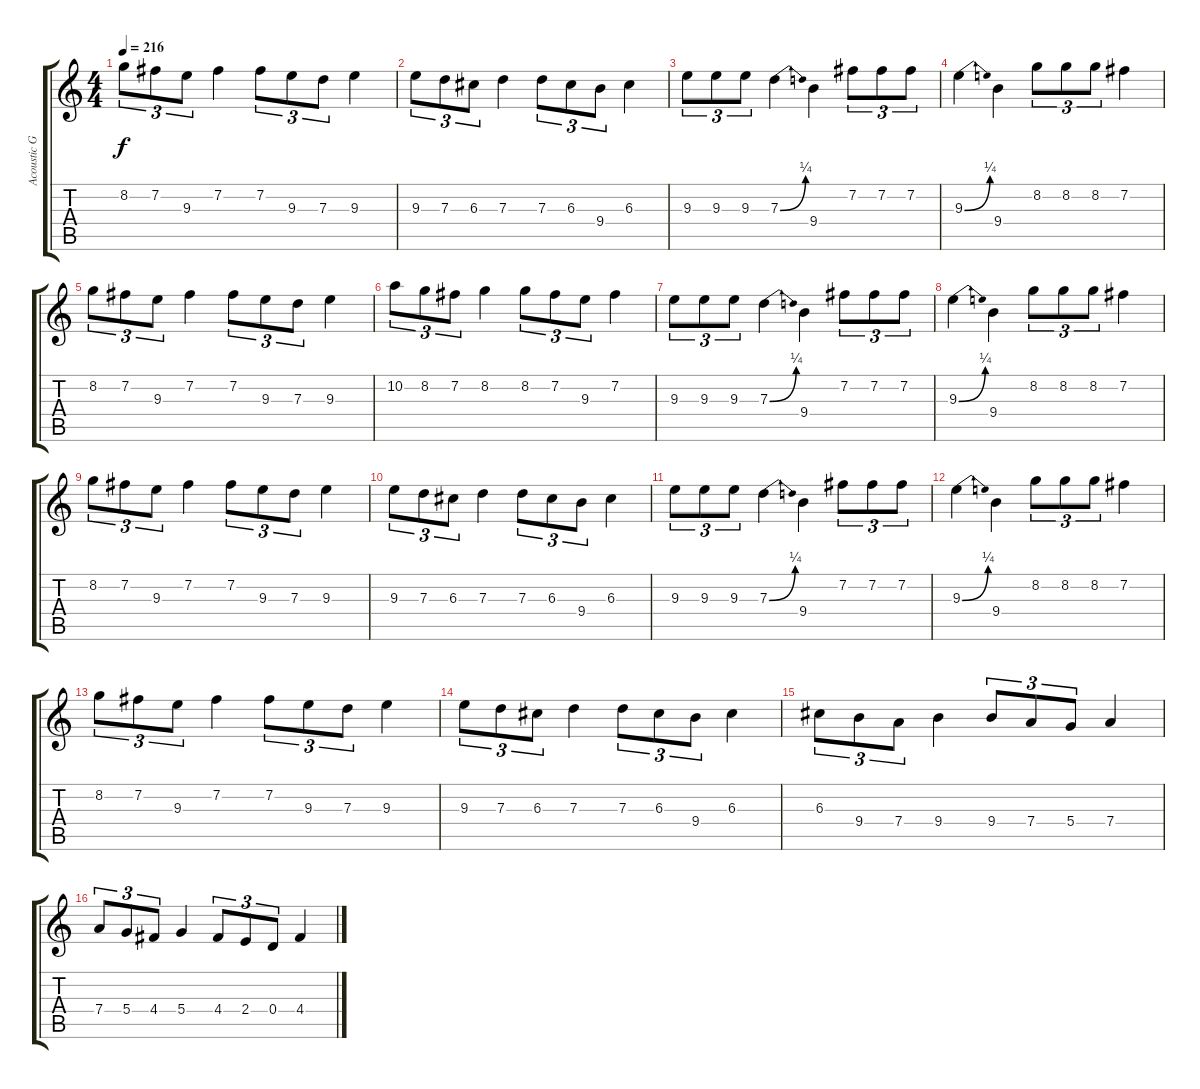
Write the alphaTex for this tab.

\track ("Acoustic Guitar (Guitar 1)" "Acoustic G") {instrument acousticguitarsteel}
\staff {score tabs}
\tuning (E4 B3 G3 D3 A2 E2) {hide}
\ts (4 4)
\tempo 216
\clef g2
\ks c
8.2.8{tu (3 2) dy f} 7.2.8{tu (3 2)} 9.3.8{tu (3 2)} 7.2.4 7.2.8{tu (3 2)} 9.3.8{tu (3 2)} 7.3.8{tu (3 2)} 9.3.4 |
9.3.8{tu (3 2)} 7.3.8{tu (3 2)} 6.3.8{tu (3 2)} 7.3.4 7.3.8{tu (3 2)} 6.3.8{tu (3 2)} 9.4.8{tu (3 2)} 6.3.4 |
9.3.8{tu (3 2)} 9.3.8{tu (3 2)} 9.3.8{tu (3 2)} 7.3{be (bend 0 0 60 1)}.4 9.4.4 7.2.8{tu (3 2)} 7.2.8{tu (3 2)} 7.2.8{tu (3 2)} |
9.3{be (bend 0 0 60 1)}.4 9.4.4 8.2.8{tu (3 2)} 8.2.8{tu (3 2)} 8.2.8{tu (3 2)} 7.2.4 |
8.2.8{tu (3 2)} 7.2.8{tu (3 2)} 9.3.8{tu (3 2)} 7.2.4 7.2.8{tu (3 2)} 9.3.8{tu (3 2)} 7.3.8{tu (3 2)} 9.3.4 |
10.2.8{tu (3 2)} 8.2.8{tu (3 2)} 7.2.8{tu (3 2)} 8.2.4 8.2.8{tu (3 2)} 7.2.8{tu (3 2)} 9.3.8{tu (3 2)} 7.2.4 |
9.3.8{tu (3 2)} 9.3.8{tu (3 2)} 9.3.8{tu (3 2)} 7.3{be (bend 0 0 60 1)}.4 9.4.4 7.2.8{tu (3 2)} 7.2.8{tu (3 2)} 7.2.8{tu (3 2)} |
9.3{be (bend 0 0 60 1)}.4 9.4.4 8.2.8{tu (3 2)} 8.2.8{tu (3 2)} 8.2.8{tu (3 2)} 7.2.4 |
8.2.8{tu (3 2)} 7.2.8{tu (3 2)} 9.3.8{tu (3 2)} 7.2.4 7.2.8{tu (3 2)} 9.3.8{tu (3 2)} 7.3.8{tu (3 2)} 9.3.4 |
9.3.8{tu (3 2)} 7.3.8{tu (3 2)} 6.3.8{tu (3 2)} 7.3.4 7.3.8{tu (3 2)} 6.3.8{tu (3 2)} 9.4.8{tu (3 2)} 6.3.4 |
9.3.8{tu (3 2)} 9.3.8{tu (3 2)} 9.3.8{tu (3 2)} 7.3{be (bend 0 0 60 1)}.4 9.4.4 7.2.8{tu (3 2)} 7.2.8{tu (3 2)} 7.2.8{tu (3 2)} |
9.3{be (bend 0 0 60 1)}.4 9.4.4 8.2.8{tu (3 2)} 8.2.8{tu (3 2)} 8.2.8{tu (3 2)} 7.2.4 |
8.2.8{tu (3 2)} 7.2.8{tu (3 2)} 9.3.8{tu (3 2)} 7.2.4 7.2.8{tu (3 2)} 9.3.8{tu (3 2)} 7.3.8{tu (3 2)} 9.3.4 |
9.3.8{tu (3 2)} 7.3.8{tu (3 2)} 6.3.8{tu (3 2)} 7.3.4 7.3.8{tu (3 2)} 6.3.8{tu (3 2)} 9.4.8{tu (3 2)} 6.3.4 |
6.3.8{tu (3 2)} 9.4.8{tu (3 2)} 7.4.8{tu (3 2)} 9.4.4 9.4.8{tu (3 2)} 7.4.8{tu (3 2)} 5.4.8{tu (3 2)} 7.4.4 |
7.4.8{tu (3 2)} 5.4.8{tu (3 2)} 4.4.8{tu (3 2)} 5.4.4 4.4.8{tu (3 2)} 2.4.8{tu (3 2)} 0.4.8{tu (3 2)} 4.4.4
